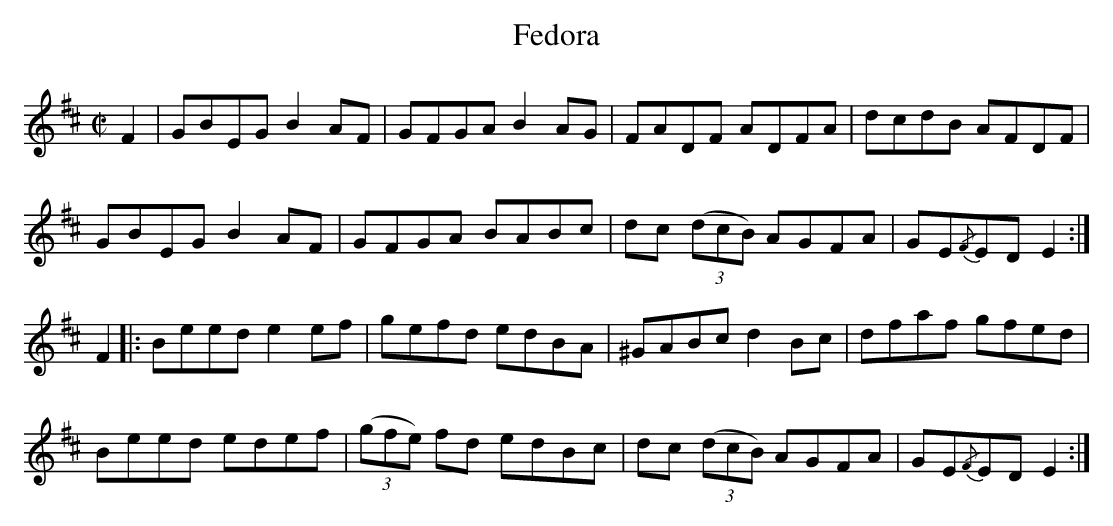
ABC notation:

X:1
U: ~ = !turn!
T:Fedora
M:C|
L:1/8
K:D
F2 | GBEG B2 AF | GFGA B2 AG | FADF ADFA | dcdB AFDF |
GBEG B2 AF | GFGA BABc | dc ((3dcB) AGFA | GE{/F}ED E2 :|
F2 |: Beed e2 ef | gefd edBA | ^GABc d2 Bc | dfaf gfed |
Beed edef | ((3gfe) fd edBc | dc ((3dcB) AGFA | GE{/F}ED E2 :|]
